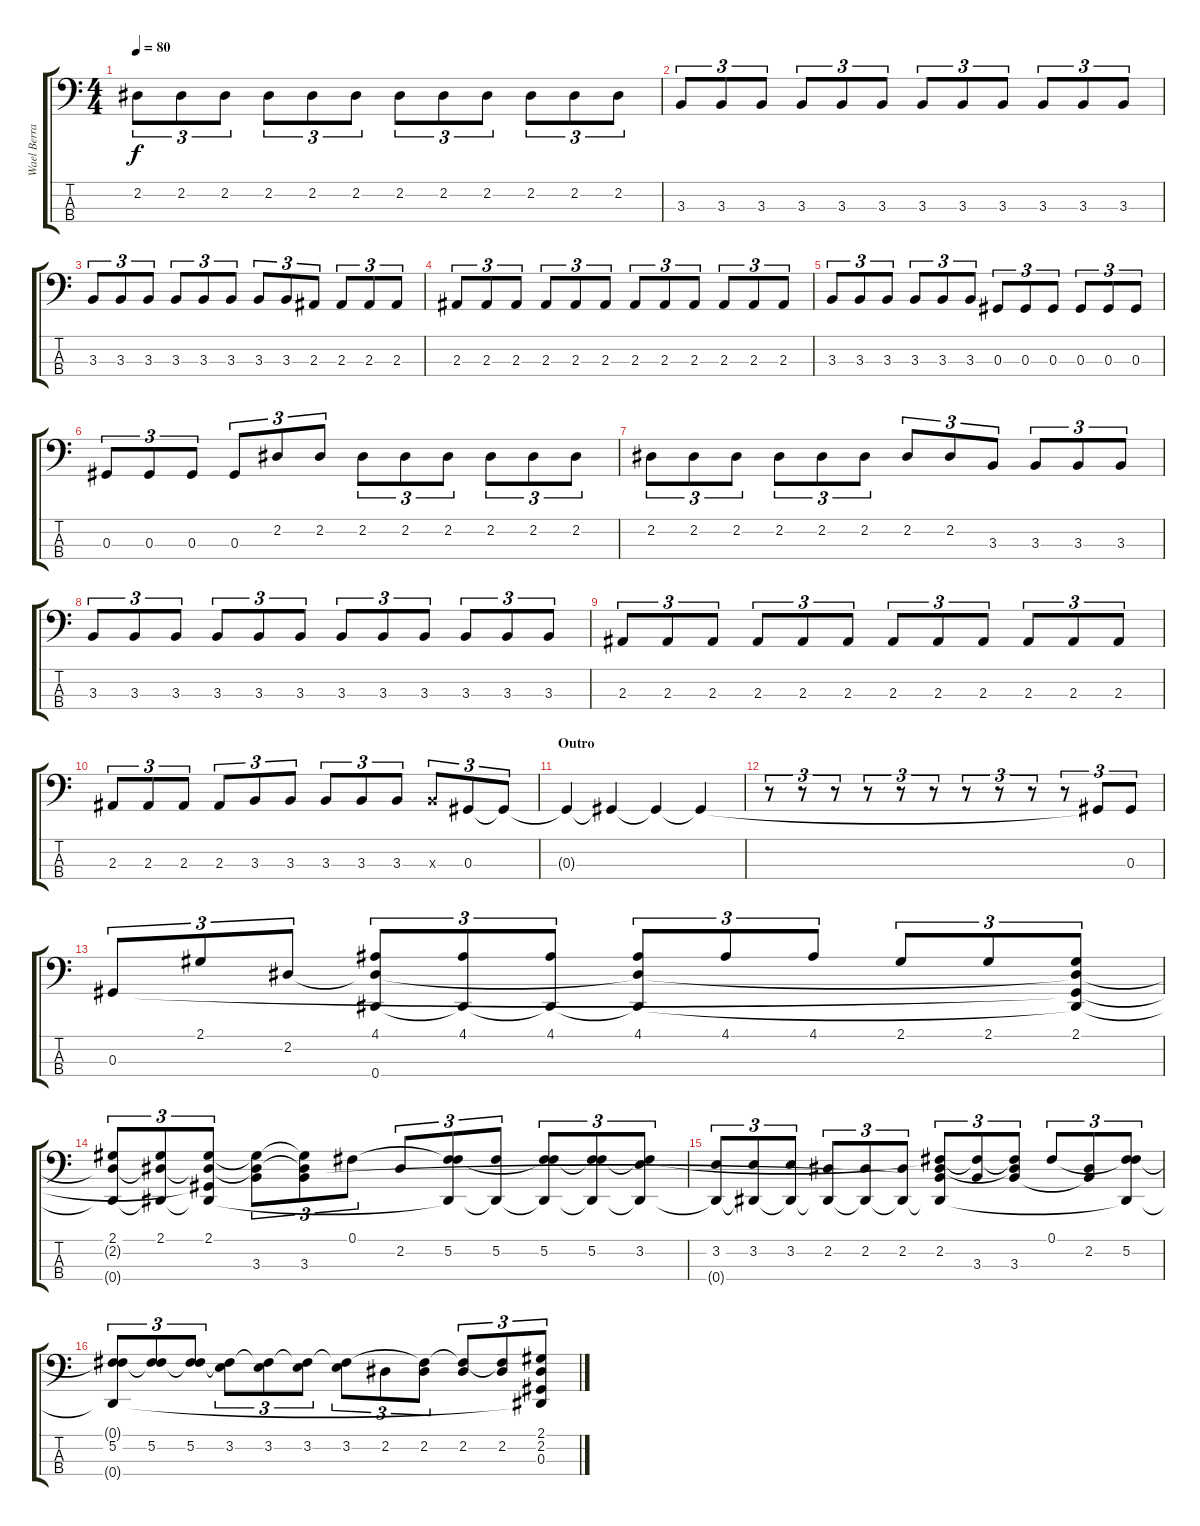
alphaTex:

\track ("Wael Berrais" "Wael Berra") {instrument electricbassfinger}
\staff {score tabs}
\tuning (Gb2 Db2 Ab1 Eb1) {hide}
\ts (4 4)
\tempo 80
\clef f4
\ks c
2.2.8{tu (3 2) dy f} 2.2.8{tu (3 2)} 2.2.8{tu (3 2)} 2.2.8{tu (3 2)} 2.2.8{tu (3 2)} 2.2.8{tu (3 2)} 2.2.8{tu (3 2)} 2.2.8{tu (3 2)} 2.2.8{tu (3 2)} 2.2.8{tu (3 2)} 2.2.8{tu (3 2)} 2.2.8{tu (3 2)} |
3.3.8{tu (3 2)} 3.3.8{tu (3 2)} 3.3.8{tu (3 2)} 3.3.8{tu (3 2)} 3.3.8{tu (3 2)} 3.3.8{tu (3 2)} 3.3.8{tu (3 2)} 3.3.8{tu (3 2)} 3.3.8{tu (3 2)} 3.3.8{tu (3 2)} 3.3.8{tu (3 2)} 3.3.8{tu (3 2)} |
3.3.8{tu (3 2)} 3.3.8{tu (3 2)} 3.3.8{tu (3 2)} 3.3.8{tu (3 2)} 3.3.8{tu (3 2)} 3.3.8{tu (3 2)} 3.3.8{tu (3 2)} 3.3.8{tu (3 2)} 2.3.8{tu (3 2)} 2.3.8{tu (3 2)} 2.3.8{tu (3 2)} 2.3.8{tu (3 2)} |
2.3.8{tu (3 2)} 2.3.8{tu (3 2)} 2.3.8{tu (3 2)} 2.3.8{tu (3 2)} 2.3.8{tu (3 2)} 2.3.8{tu (3 2)} 2.3.8{tu (3 2)} 2.3.8{tu (3 2)} 2.3.8{tu (3 2)} 2.3.8{tu (3 2)} 2.3.8{tu (3 2)} 2.3.8{tu (3 2)} |
3.3.8{tu (3 2)} 3.3.8{tu (3 2)} 3.3.8{tu (3 2)} 3.3.8{tu (3 2)} 3.3.8{tu (3 2)} 3.3.8{tu (3 2)} 0.3.8{tu (3 2)} 0.3.8{tu (3 2)} 0.3.8{tu (3 2)} 0.3.8{tu (3 2)} 0.3.8{tu (3 2)} 0.3.8{tu (3 2)} |
0.3.8{tu (3 2)} 0.3.8{tu (3 2)} 0.3.8{tu (3 2)} 0.3.8{tu (3 2)} 2.2.8{tu (3 2)} 2.2.8{tu (3 2)} 2.2.8{tu (3 2)} 2.2.8{tu (3 2)} 2.2.8{tu (3 2)} 2.2.8{tu (3 2)} 2.2.8{tu (3 2)} 2.2.8{tu (3 2)} |
2.2.8{tu (3 2)} 2.2.8{tu (3 2)} 2.2.8{tu (3 2)} 2.2.8{tu (3 2)} 2.2.8{tu (3 2)} 2.2.8{tu (3 2)} 2.2.8{tu (3 2)} 2.2.8{tu (3 2)} 3.3.8{tu (3 2)} 3.3.8{tu (3 2)} 3.3.8{tu (3 2)} 3.3.8{tu (3 2)} |
3.3.8{tu (3 2)} 3.3.8{tu (3 2)} 3.3.8{tu (3 2)} 3.3.8{tu (3 2)} 3.3.8{tu (3 2)} 3.3.8{tu (3 2)} 3.3.8{tu (3 2)} 3.3.8{tu (3 2)} 3.3.8{tu (3 2)} 3.3.8{tu (3 2)} 3.3.8{tu (3 2)} 3.3.8{tu (3 2)} |
2.3.8{tu (3 2)} 2.3.8{tu (3 2)} 2.3.8{tu (3 2)} 2.3.8{tu (3 2)} 2.3.8{tu (3 2)} 2.3.8{tu (3 2)} 2.3.8{tu (3 2)} 2.3.8{tu (3 2)} 2.3.8{tu (3 2)} 2.3.8{tu (3 2)} 2.3.8{tu (3 2)} 2.3.8{tu (3 2)} |
2.3.8{tu (3 2)} 2.3.8{tu (3 2)} 2.3.8{tu (3 2)} 2.3.8{tu (3 2)} 3.3.8{tu (3 2)} 3.3.8{tu (3 2)} 3.3.8{tu (3 2)} 3.3.8{tu (3 2)} 3.3.8{tu (3 2)} 3.3{x}.8{tu (3 2)} 0.3.8{tu (3 2)} 0.3{t}.8{tu (3 2)} |
\section ("" "Outro")
0.3{t}.4 0.3{t}.4 0.3{t}.4 0.3{t}.4 |
r.8{tu (3 2)} r.8{tu (3 2)} r.8{tu (3 2)} r.8{tu (3 2)} r.8{tu (3 2)} r.8{tu (3 2)} r.8{tu (3 2)} r.8{tu (3 2)} r.8{tu (3 2)} r.8{tu (3 2)} 0.3{t}.8{tu (3 2)} 0.3.8{tu (3 2)} |
0.3.8{tu (3 2)} 2.1.8{tu (3 2)} 2.2.8{tu (3 2)} (4.1 2.2{t} 0.4).8{tu (3 2)} (4.1 0.4{t}).8{tu (3 2)} (4.1 0.4{t}).8{tu (3 2)} (4.1 2.2{t} 0.4{t}).8{tu (3 2)} 4.1.8{tu (3 2)} 4.1.8{tu (3 2)} 2.1.8{tu (3 2)} 2.1.8{tu (3 2)} (2.1 2.2{t} 0.3{t} 0.4{t}).8{tu (3 2)} |
(2.1 2.2{t} 0.4{t}).8{tu (3 2)} (2.1 2.2{t} 0.4{t}).8{tu (3 2)} (2.1 2.2{t} 0.3{t} 0.4{t}).8{tu (3 2)} (2.1{t} 2.2{t} 3.3).8{tu (3 2)} (2.1{t} 2.2{t} 3.3).8{tu (3 2)} 0.1.8{tu (3 2)} 2.2.8{tu (3 2)} (0.1{t} 5.2 0.4{t}).8{tu (3 2)} (5.2 0.4{t}).8{tu (3 2)} (0.1{t} 5.2 0.4{t}).8{tu (3 2)} (0.1{t} 5.2 0.4{t}).8{tu (3 2)} (0.1{t} 3.2 0.4{t}).8{tu (3 2)} |
(3.2 0.4{t}).8{tu (3 2)} (3.2 0.4{t}).8{tu (3 2)} (3.2 0.4{t}).8{tu (3 2)} (2.2 0.4{t}).8{tu (3 2)} (2.2 0.4{t}).8{tu (3 2)} (2.2 0.4{t}).8{tu (3 2)} (0.1{t} 2.2 3.3{t} 0.4{t}).8{tu (3 2)} (0.1{t} 3.3).8{tu (3 2)} (0.1{t} 2.2{t} 3.3).8{tu (3 2)} 0.1.8{tu (3 2)} (2.2 3.3{t}).8{tu (3 2)} (0.1{t} 5.2 0.4{t}).8{tu (3 2)} |
(0.1{t} 5.2 0.4{t}).8{tu (3 2)} (0.1{t} 5.2).8{tu (3 2)} (0.1{t} 5.2).8{tu (3 2)} (0.1{t} 3.2).8{tu (3 2)} (0.1{t} 3.2).8{tu (3 2)} (0.1{t} 3.2).8{tu (3 2)} (0.1{t} 3.2).8{tu (3 2)} 2.2.8{tu (3 2)} (0.1{t} 2.2).8{tu (3 2)} (0.1{t} 2.2).8{tu (3 2)} (0.1{t} 2.2).8{tu (3 2)} (2.1 2.2 0.3 0.4{t}).8{tu (3 2)}
